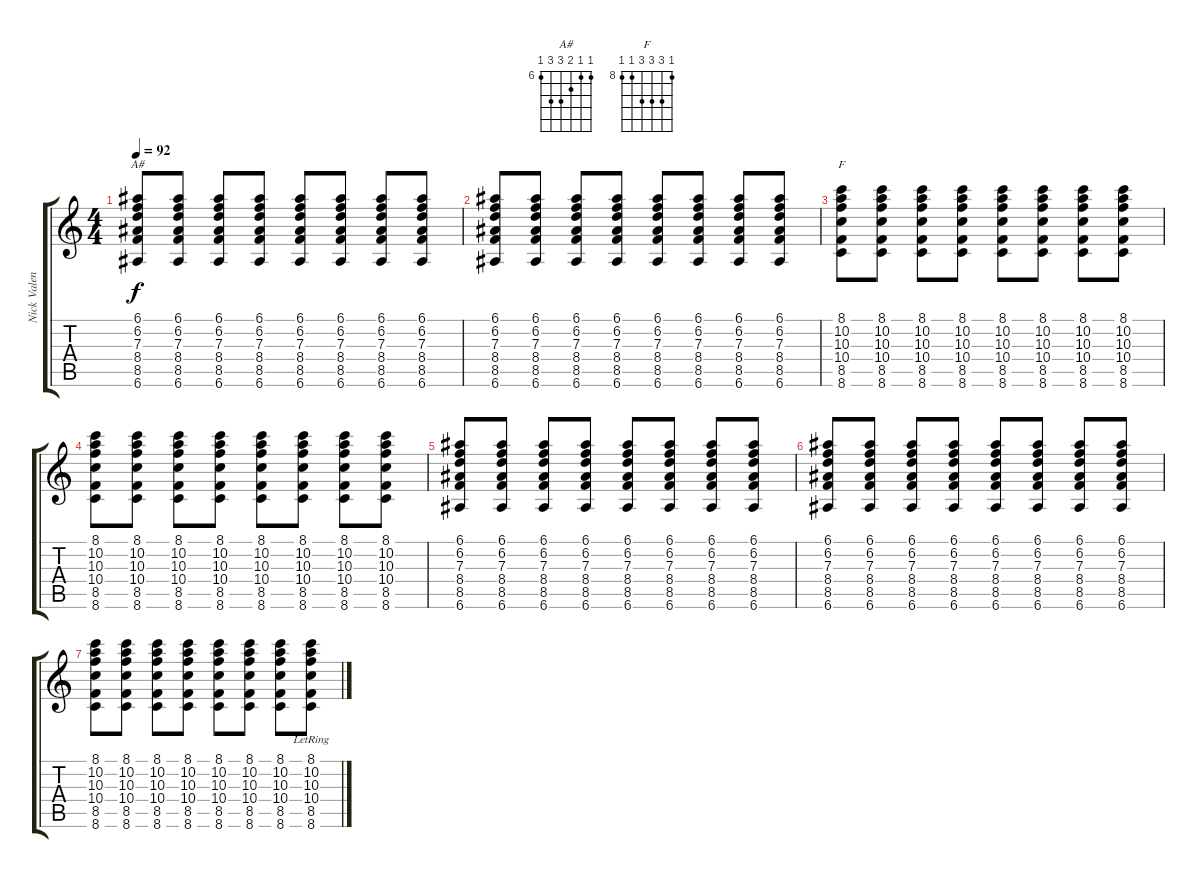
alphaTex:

\track ("Nick Valensi" "Nick Valen") {instrument acousticguitarsteel}
\staff {score tabs}
\tuning (E4 B3 G3 D3 A2 E2) {hide}
\chord ("A#" 6 6 7 8 8 6) {firstfret 6}
\chord ("F" 8 10 10 10 8 8) {firstfret 8}
\ts (4 4)
\tempo 92
\clef g2
\ks c
(6.1 6.2 7.3 8.4 8.5 6.6).8{ch "A#" dy f} (6.1 6.2 7.3 8.4 8.5 6.6).8 (6.1 6.2 7.3 8.4 8.5 6.6).8 (6.1 6.2 7.3 8.4 8.5 6.6).8 (6.1 6.2 7.3 8.4 8.5 6.6).8 (6.1 6.2 7.3 8.4 8.5 6.6).8 (6.1 6.2 7.3 8.4 8.5 6.6).8 (6.1 6.2 7.3 8.4 8.5 6.6).8 |
(6.1 6.2 7.3 8.4 8.5 6.6).8 (6.1 6.2 7.3 8.4 8.5 6.6).8 (6.1 6.2 7.3 8.4 8.5 6.6).8 (6.1 6.2 7.3 8.4 8.5 6.6).8 (6.1 6.2 7.3 8.4 8.5 6.6).8 (6.1 6.2 7.3 8.4 8.5 6.6).8 (6.1 6.2 7.3 8.4 8.5 6.6).8 (6.1 6.2 7.3 8.4 8.5 6.6).8 |
(8.1 10.2 10.3 10.4 8.5 8.6).8{ch "F"} (8.1 10.2 10.3 10.4 8.5 8.6).8 (8.1 10.2 10.3 10.4 8.5 8.6).8 (8.1 10.2 10.3 10.4 8.5 8.6).8 (8.1 10.2 10.3 10.4 8.5 8.6).8 (8.1 10.2 10.3 10.4 8.5 8.6).8 (8.1 10.2 10.3 10.4 8.5 8.6).8 (8.1 10.2 10.3 10.4 8.5 8.6).8 |
(8.1 10.2 10.3 10.4 8.5 8.6).8 (8.1 10.2 10.3 10.4 8.5 8.6).8 (8.1 10.2 10.3 10.4 8.5 8.6).8 (8.1 10.2 10.3 10.4 8.5 8.6).8 (8.1 10.2 10.3 10.4 8.5 8.6).8 (8.1 10.2 10.3 10.4 8.5 8.6).8 (8.1 10.2 10.3 10.4 8.5 8.6).8 (8.1 10.2 10.3 10.4 8.5 8.6).8 |
(6.1 6.2 7.3 8.4 8.5 6.6).8 (6.1 6.2 7.3 8.4 8.5 6.6).8 (6.1 6.2 7.3 8.4 8.5 6.6).8 (6.1 6.2 7.3 8.4 8.5 6.6).8 (6.1 6.2 7.3 8.4 8.5 6.6).8 (6.1 6.2 7.3 8.4 8.5 6.6).8 (6.1 6.2 7.3 8.4 8.5 6.6).8 (6.1 6.2 7.3 8.4 8.5 6.6).8 |
(6.1 6.2 7.3 8.4 8.5 6.6).8 (6.1 6.2 7.3 8.4 8.5 6.6).8 (6.1 6.2 7.3 8.4 8.5 6.6).8 (6.1 6.2 7.3 8.4 8.5 6.6).8 (6.1 6.2 7.3 8.4 8.5 6.6).8 (6.1 6.2 7.3 8.4 8.5 6.6).8 (6.1 6.2 7.3 8.4 8.5 6.6).8 (6.1 6.2 7.3 8.4 8.5 6.6).8 |
(8.1 10.2 10.3 10.4 8.5 8.6).8 (8.1 10.2 10.3 10.4 8.5 8.6).8 (8.1 10.2 10.3 10.4 8.5 8.6).8 (8.1 10.2 10.3 10.4 8.5 8.6).8 (8.1 10.2 10.3 10.4 8.5 8.6).8 (8.1 10.2 10.3 10.4 8.5 8.6).8 (8.1 10.2 10.3 10.4 8.5 8.6).8 (8.1{lr} 10.2 10.3 10.4 8.5 8.6).8
